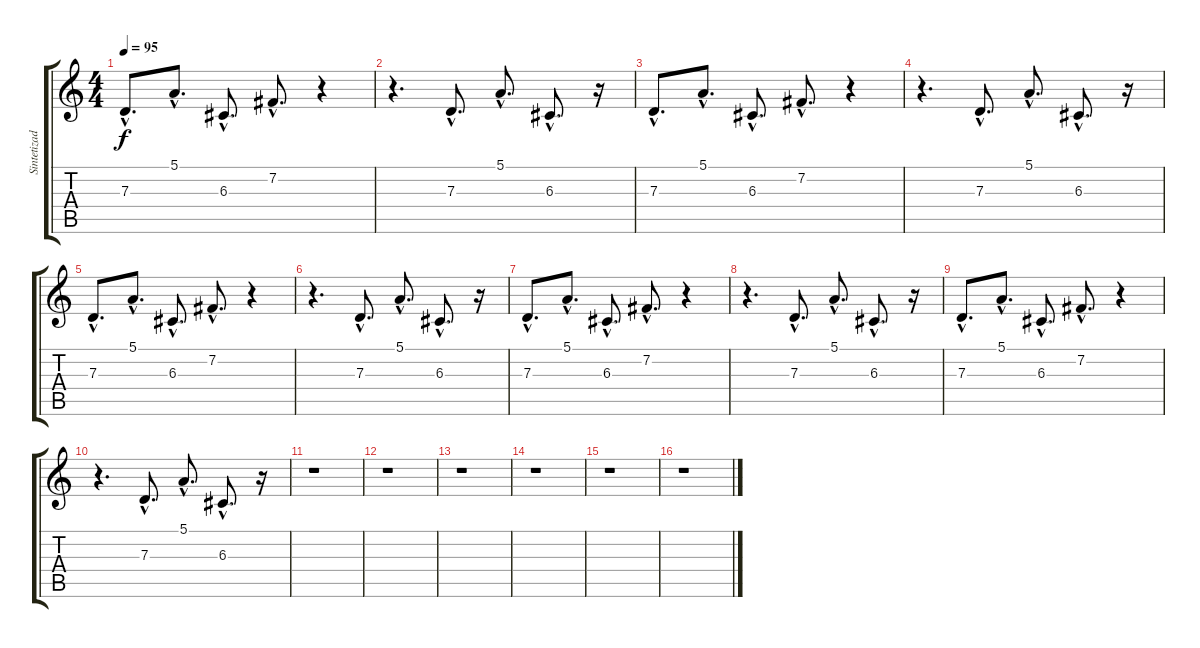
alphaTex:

\track ("Sintetizador" "Sintetizad") {instrument fx7echoes}
\staff {score tabs}
\tuning (E4 B3 G3 D3 A2 E2) {hide}
\ts (4 4)
\tempo 95
\clef g2
\ks c
7.3{hac}.8{d dy f instrument fx7echoes} 5.1{hac}.8{d} 6.3{hac}.8{d} 7.2{hac}.8{d} r.4 |
r.4{d} 7.3{hac}.8{d} 5.1{hac}.8{d} 6.3{hac}.8{d} r.16 |
7.3{hac}.8{d} 5.1{hac}.8{d} 6.3{hac}.8{d} 7.2{hac}.8{d} r.4 |
r.4{d} 7.3{hac}.8{d} 5.1{hac}.8{d} 6.3{hac}.8{d} r.16 |
7.3{hac}.8{d} 5.1{hac}.8{d} 6.3{hac}.8{d} 7.2{hac}.8{d} r.4 |
r.4{d} 7.3{hac}.8{d} 5.1{hac}.8{d} 6.3{hac}.8{d} r.16 |
7.3{hac}.8{d} 5.1{hac}.8{d} 6.3{hac}.8{d} 7.2{hac}.8{d} r.4 |
r.4{d} 7.3{hac}.8{d} 5.1{hac}.8{d} 6.3{hac}.8{d} r.16 |
7.3{hac}.8{d} 5.1{hac}.8{d} 6.3{hac}.8{d} 7.2{hac}.8{d} r.4 |
r.4{d} 7.3{hac}.8{d} 5.1{hac}.8{d} 6.3{hac}.8{d} r.16 |
r.1 |
r.1 |
r.1 |
r.1 |
r.1 |
r.1
